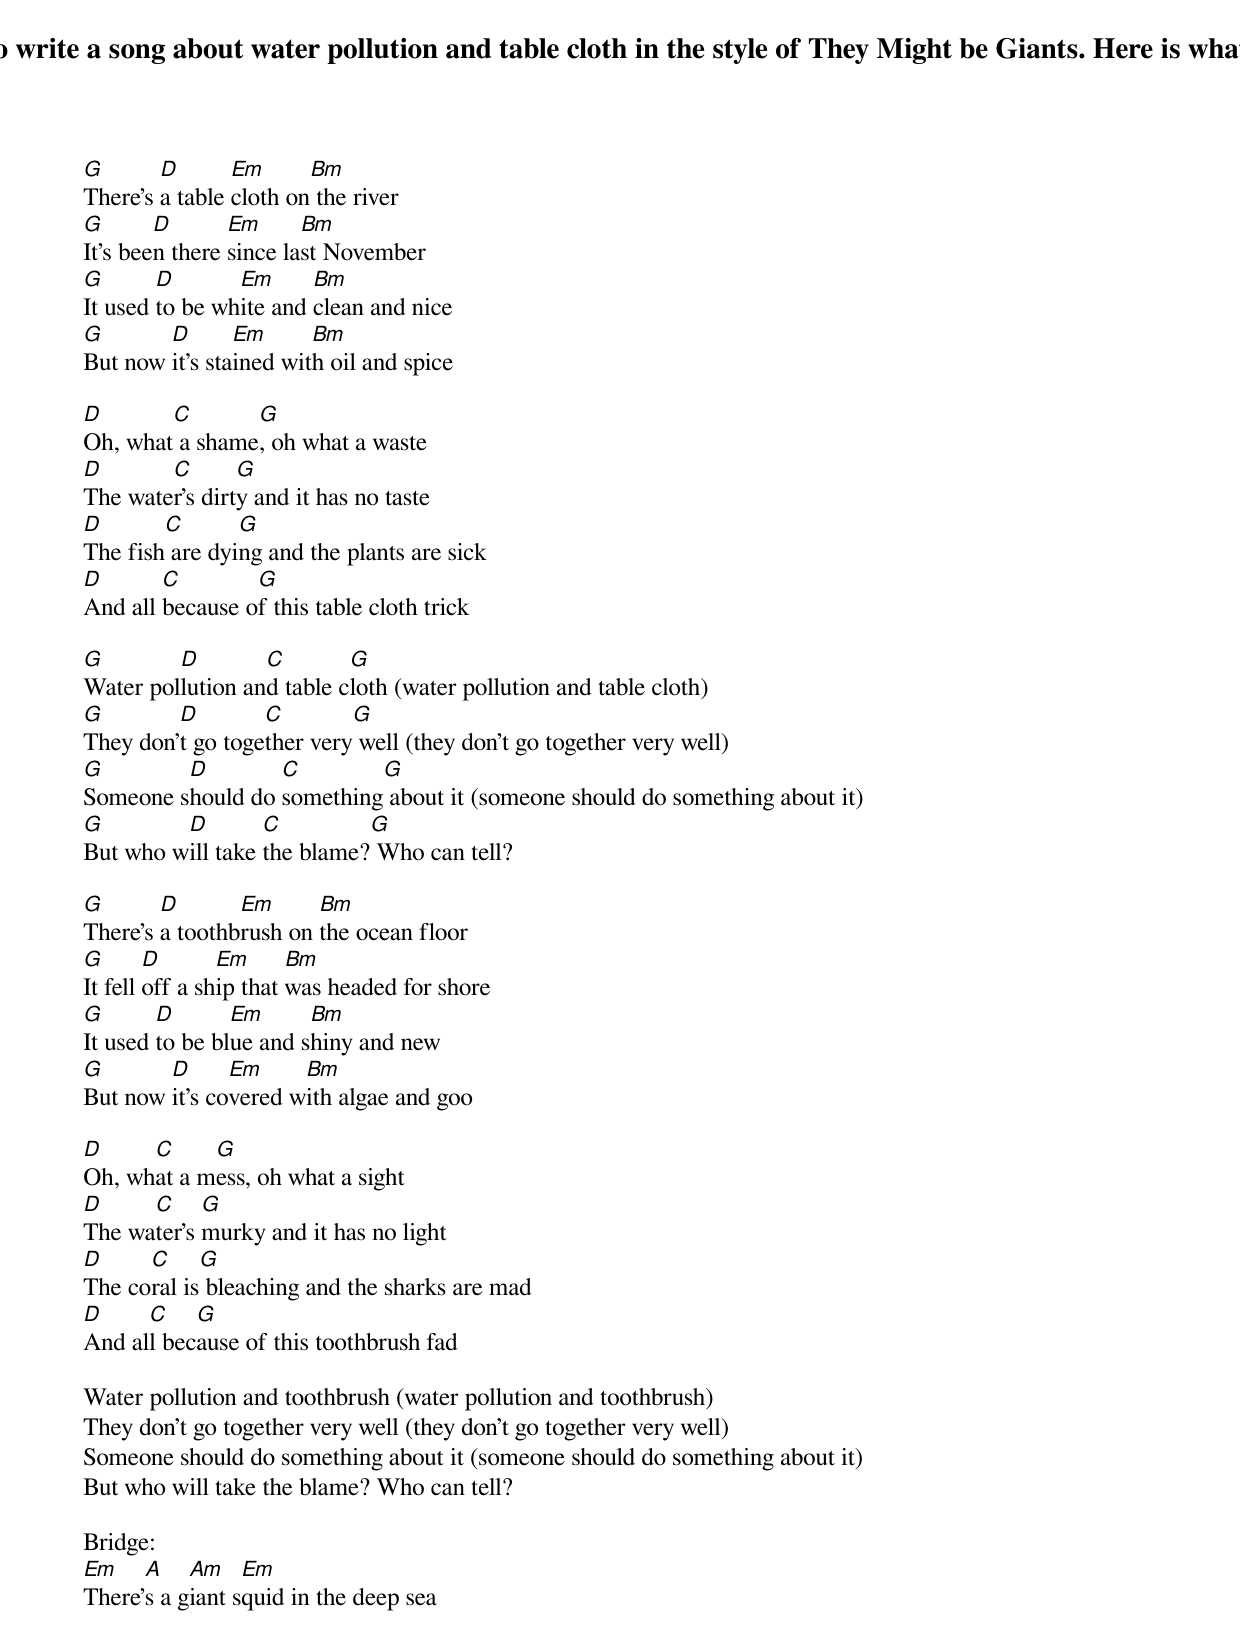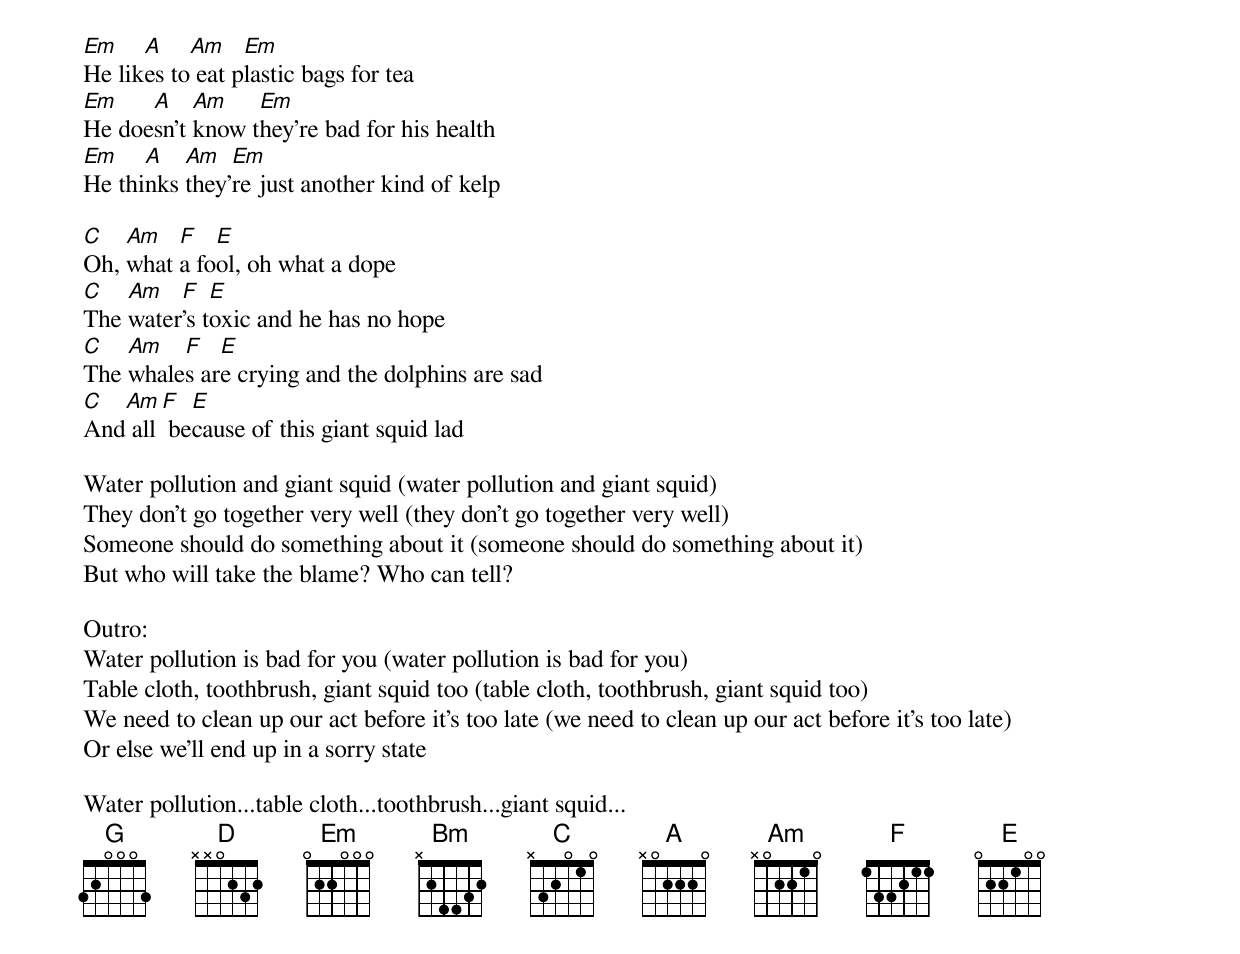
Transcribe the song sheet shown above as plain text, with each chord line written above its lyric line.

Okay, I will try to write a song about water pollution and table cloth in the style of They Might be Giants. Here is what I came up with:

G       D       Em      Bm
There's a table cloth on the river
G       D       Em      Bm
It's been there since last November
G       D       Em      Bm
It used to be white and clean and nice
G       D       Em      Bm
But now it's stained with oil and spice

D       C       G
Oh, what a shame, oh what a waste
D       C       G
The water's dirty and it has no taste
D       C       G
The fish are dying and the plants are sick
D       C        G
And all because of this table cloth trick

G        D        C        G
Water pollution and table cloth (water pollution and table cloth)
G        D        C        G
They don't go together very well (they don't go together very well)
G        D        C        G
Someone should do something about it (someone should do something about it)
G        D        C         G
But who will take the blame? Who can tell?

G       D       Em      Bm
There's a toothbrush on the ocean floor
G       D       Em      Bm
It fell off a ship that was headed for shore
G       D       Em      Bm
It used to be blue and shiny and new
G       D      Em     Bm
But now it's covered with algae and goo

D     C     G
Oh, what a mess, oh what a sight
D     C     G
The water's murky and it has no light
D     C     G
The coral is bleaching and the sharks are mad
D     C    G
And all because of this toothbrush fad

Water pollution and toothbrush (water pollution and toothbrush)
They don't go together very well (they don't go together very well)
Someone should do something about it (someone should do something about it)
But who will take the blame? Who can tell?

Bridge:
Em    A    Am    Em
There's a giant squid in the deep sea
Em    A    Am    Em
He likes to eat plastic bags for tea
Em    A    Am    Em
He doesn't know they're bad for his health
Em    A   Am   Em
He thinks they're just another kind of kelp

C   Am   F   E
Oh, what a fool, oh what a dope
C   Am   F   E
The water's toxic and he has no hope
C   Am   F   E
The whales are crying and the dolphins are sad
C  Am  F  E
And all because of this giant squid lad

Water pollution and giant squid (water pollution and giant squid)
They don't go together very well (they don't go together very well)
Someone should do something about it (someone should do something about it)
But who will take the blame? Who can tell?

Outro:
Water pollution is bad for you (water pollution is bad for you)
Table cloth, toothbrush, giant squid too (table cloth, toothbrush, giant squid too)
We need to clean up our act before it's too late (we need to clean up our act before it's too late)
Or else we'll end up in a sorry state

Water pollution...table cloth...toothbrush...giant squid...
